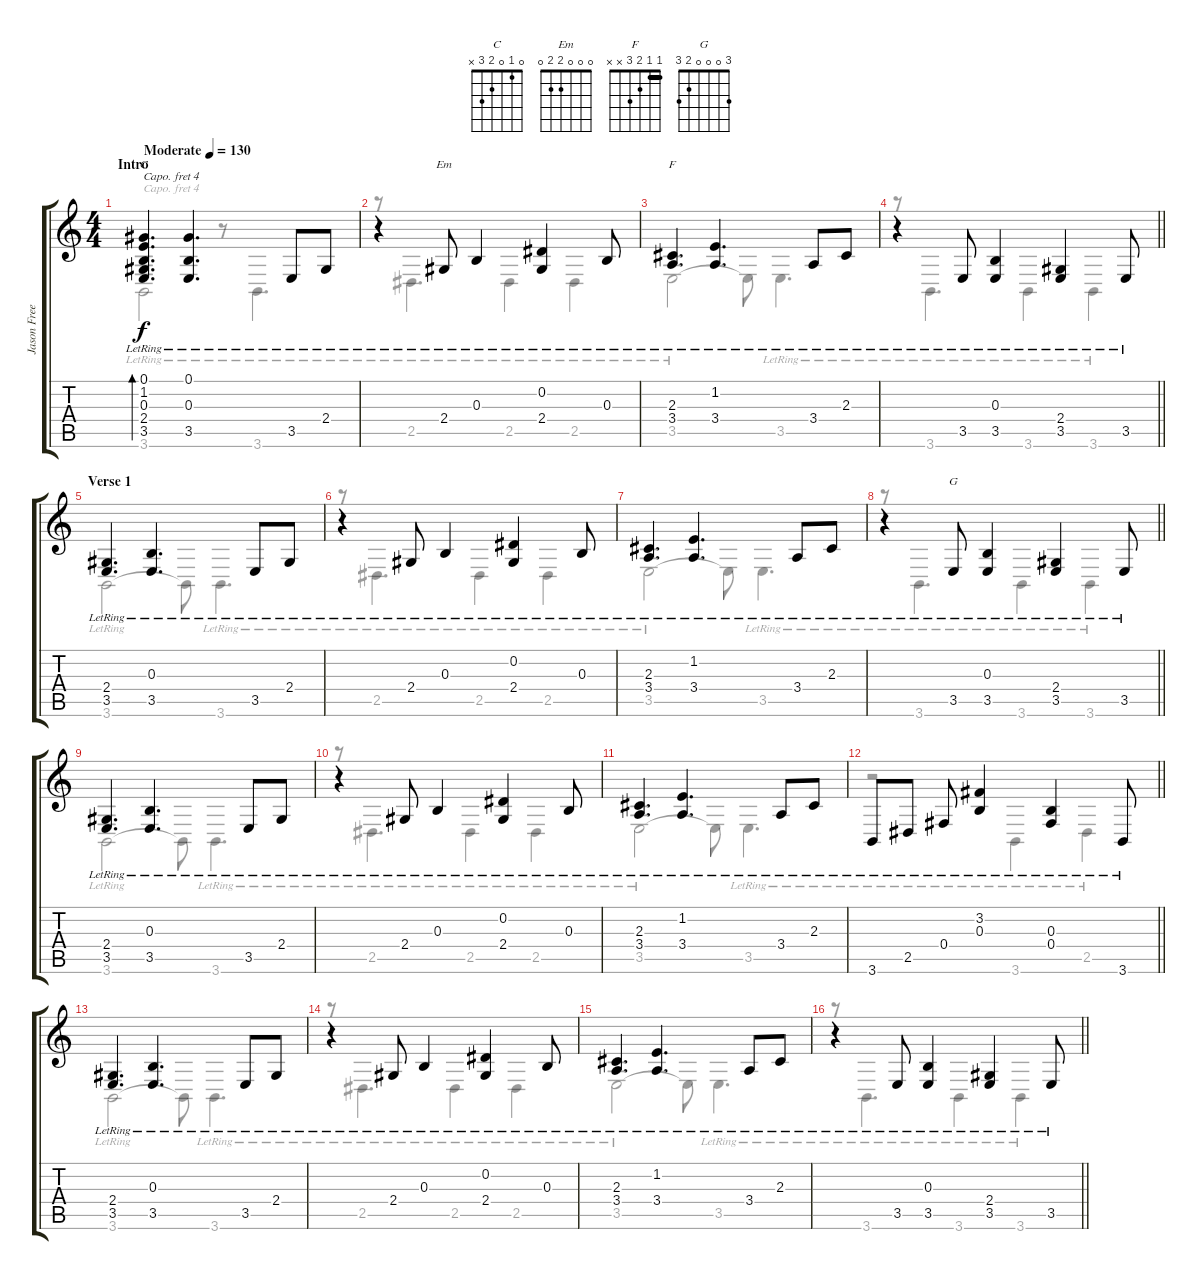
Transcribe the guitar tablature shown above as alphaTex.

\track ("Jason Freese (Piano) Capo on 4th" "Jason Free") {instrument acousticgrandpiano}
\staff {score tabs}
\capo 4
\tuning (E4 B3 G3 D3 A2 E2) {hide}
\chord ("C" 0 1 0 2 3 x)
\chord ("Em" 0 0 0 2 2 0)
\chord ("F" 1 1 2 3 x x) {barre 1}
\chord ("G" 3 0 0 0 2 3)
\voice
\ts (4 4)
\section ("" "Intro")
\tempo (130 "Moderate")
\clef g2
\ks c
(0.1{lr} 1.2{lr} 0.3{lr} 2.4{lr} 3.5{lr}).4{d bd 240 ch "C" dy f instrument acousticgrandpiano} (0.1{lr} 0.3{lr} 3.5{lr}).4{d} 3.5{lr}.8 2.4{lr}.8 |
r.4 2.4{lr}.8{ch "Em"} 0.3{lr}.4 (0.2{lr} 2.4{lr}).4 0.3{lr}.8 |
(2.3{lr} 3.4{lr}).4{d ch "F"} (1.2{lr} 3.4{lr}).4{d} 3.4{lr}.8 2.3{lr}.8 |
\barLineRight lightlight
r.4 3.5{lr}.8 (0.3{lr} 3.5{lr}).4 (2.4{lr} 3.5{lr}).4 3.5{lr}.8 |
\section ("" "Verse 1")
(2.4{lr} 3.5{lr}).4{d} (0.3{lr} 3.5{lr}).4{d} 3.5{lr}.8 2.4{lr}.8 |
r.4 2.4{lr}.8 0.3{lr}.4 (0.2{lr} 2.4{lr}).4 0.3{lr}.8 |
(2.3{lr} 3.4{lr}).4{d} (1.2{lr} 3.4{lr}).4{d} 3.4{lr}.8 2.3{lr}.8 |
\barLineRight lightlight
r.4 3.5{lr}.8{ch "G"} (0.3{lr} 3.5{lr}).4 (2.4{lr} 3.5{lr}).4 3.5{lr}.8 |
(2.4{lr} 3.5{lr}).4{d} (0.3{lr} 3.5{lr}).4{d} 3.5{lr}.8 2.4{lr}.8 |
r.4 2.4{lr}.8 0.3{lr}.4 (0.2{lr} 2.4{lr}).4 0.3{lr}.8 |
(2.3{lr} 3.4{lr}).4{d} (1.2{lr} 3.4{lr}).4{d} 3.4{lr}.8 2.3{lr}.8 |
\barLineRight lightlight
3.6{lr}.8 2.5{lr}.8 0.4{lr}.8 (3.2{lr} 0.3{lr}).4 (0.3{lr} 0.4{lr}).4 3.6{lr}.8 |
(2.4{lr} 3.5{lr}).4{d} (0.3{lr} 3.5{lr}).4{d} 3.5{lr}.8 2.4{lr}.8 |
r.4 2.4{lr}.8 0.3{lr}.4 (0.2{lr} 2.4{lr}).4 0.3{lr}.8 |
(2.3{lr} 3.4{lr}).4{d} (1.2{lr} 3.4{lr}).4{d} 3.4{lr}.8 2.3{lr}.8 |
\barLineRight lightlight
r.4 3.5{lr}.8 (0.3{lr} 3.5{lr}).4 (2.4{lr} 3.5{lr}).4 3.5{lr}.8
\voice
\clef g2
\ottava regular
\simile none
\ks c
3.6{lr}.2{dy f} r.8 3.6{lr}.4{d} |
r.8 2.5{lr}.4{d} 2.5{lr}.4 2.5{lr}.4 |
3.5{lr}.2 3.5{t}.8 3.5{lr}.4{d} |
\barLineRight lightlight
r.8 3.6{lr}.4{d} 3.6{lr}.4 3.6{lr}.4 |
3.6{lr}.2 3.6{t}.8 3.6{lr}.4{d} |
r.8 2.5{lr}.4{d} 2.5{lr}.4 2.5{lr}.4 |
3.5{lr}.2 3.5{t}.8 3.5{lr}.4{d} |
\barLineRight lightlight
r.8 3.6{lr}.4{d} 3.6{lr}.4 3.6{lr}.4 |
3.6{lr}.2 3.6{t}.8 3.6{lr}.4{d} |
r.8 2.5{lr}.4{d} 2.5{lr}.4 2.5{lr}.4 |
3.5{lr}.2 3.5{t}.8 3.5{lr}.4{d} |
\barLineRight lightlight
r.2 3.6{lr}.4 2.5{lr}.4 |
3.6{lr}.2 3.6{t}.8 3.6{lr}.4{d} |
r.8 2.5{lr}.4{d} 2.5{lr}.4 2.5{lr}.4 |
3.5{lr}.2 3.5{t}.8 3.5{lr}.4{d} |
\barLineRight lightlight
r.8 3.6{lr}.4{d} 3.6{lr}.4 3.6{lr}.4
